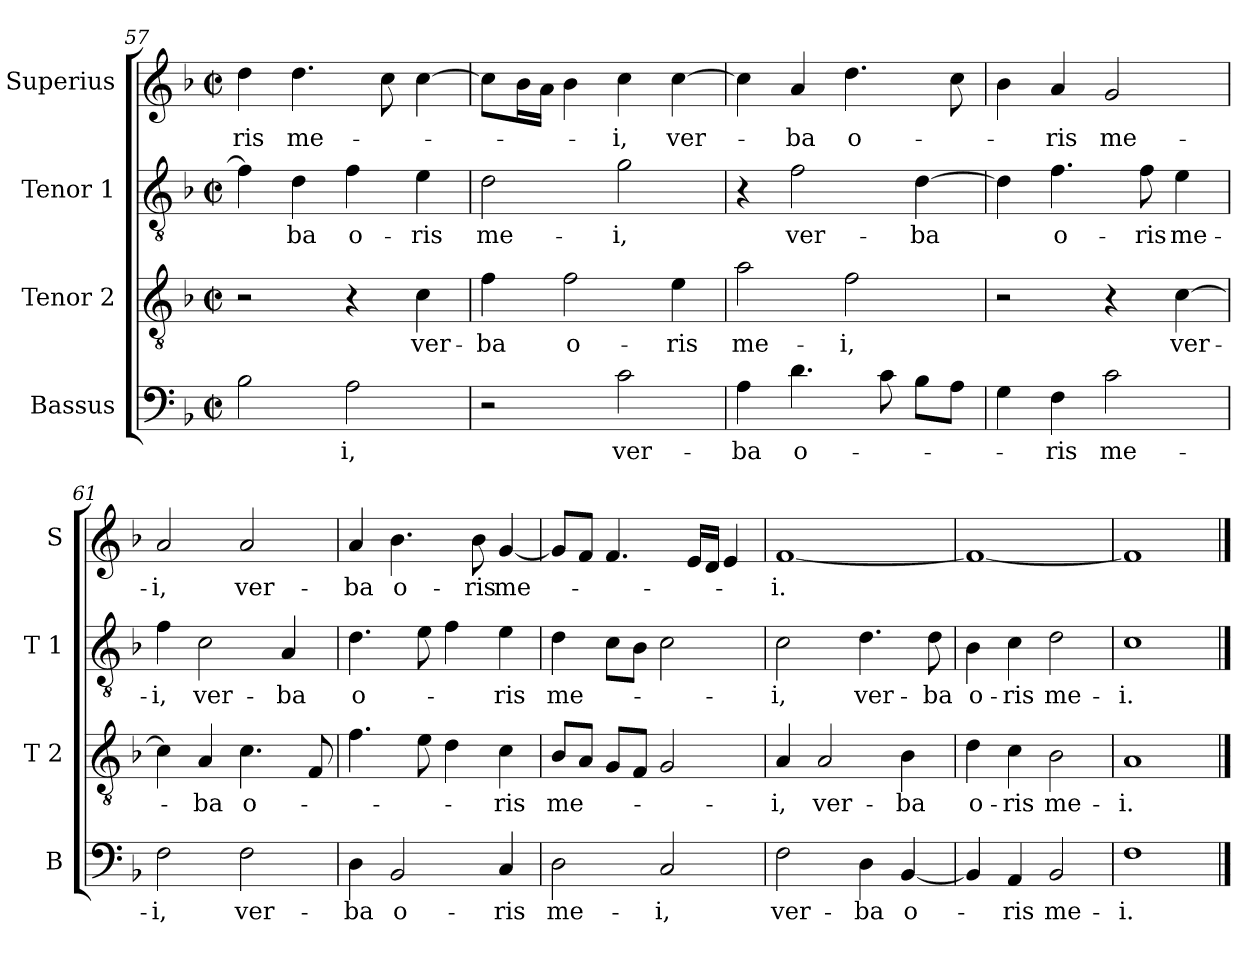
**kern	**text	**kern	**text	**kern	**text	**kern	**text
*part4	*part4	*part3	*part3	*part2	*part2	*part1	*part1
*staff4	*staff4	*staff3	*staff3	*staff2	*staff2	*staff1	*staff1
*I"Bassus	*	*I"Tenor 2	*	*I"Tenor 1	*	*I"Superius	*
*I'B	*	*I'T 2	*	*I'T 1	*	*I'S	*
*clefF4	*	*clefGv2	*	*clefGv2	*	*clefG2	*
*k[b-]	*	*k[b-]	*	*k[b-]	*	*k[b-]	*
*F:	*	*F:	*	*F:	*	*F:	*
*M2/2	*	*M2/2	*	*M2/2	*	*M2/2	*
*met(c|)	*	*met(c|)	*	*met(c|)	*	*met(c|)	*
=57	=57	=57	=57	=57	=57	=57	=57
!	!	!	!	!	!	!	!LO:LY:b
2B-\	.	2r	.	4f\]	.	4dd\	-ris
!	!	!	!	!	!LO:LY:b	!	!LO:LY:b
.	.	.	.	4d\	-ba	4.dd\	me-
!	!LO:LY:b	!	!	!	!LO:LY:b	!	!
2A\	-i,	4r	.	4f\	o-	.	.
.	.	.	.	.	.	8cc\	.
!	!	!	!LO:LY:b	!	!LO:LY:b	!	!
.	.	4c\	ver-	4e\	-ris	[4cc\	.
=58	=58	=58	=58	=58	=58	=58	=58
!	!	!	!LO:LY:b	!	!LO:LY:b	!	!
2r	.	4f\	-ba	2d\	me-	8cc\L]	.
.	.	.	.	.	.	16b-\L	.
.	.	.	.	.	.	16a\JJ	.
!	!	!	!LO:LY:b	!	!	!	!
.	.	2f\	o-	.	.	4b-\	.
!	!LO:LY:b	!	!	!	!LO:LY:b	!	!LO:LY:b
2c\	ver-	.	.	2g\	-i,	4cc\	-i,
!	!	!	!LO:LY:b	!	!	!	!LO:LY:b
.	.	4e\	-ris	.	.	[4cc\	ver-
=59	=59	=59	=59	=59	=59	=59	=59
!	!LO:LY:b	!	!LO:LY:b	!	!	!	!
4A\	-ba	2a\	me-	4r	.	4cc\]	.
!	!LO:LY:b	!	!	!	!LO:LY:b	!	!LO:LY:b
4.d\	o-	.	.	2f\	ver-	4a/	-ba
!	!	!	!LO:LY:b	!	!	!	!LO:LY:b
.	.	2f\	-i,	.	.	4.dd\	o-
8c\	.	.	.	.	.	.	.
!	!	!	!	!	!LO:LY:b	!	!
8B-\L	.	.	.	[4d\	-ba	.	.
8A\J	.	.	.	.	.	8cc\	.
=60	=60	=60	=60	=60	=60	=60	=60
4G\	.	2r	.	4d\]	.	4b-\	.
!	!LO:LY:b	!	!	!	!LO:LY:b	!	!LO:LY:b
4F\	-ris	.	.	4.f\	o-	4a/	-ris
!	!LO:LY:b	!	!	!	!	!	!LO:LY:b
2c\	me-	4r	.	.	.	2g/	me-
!	!	!	!	!	!LO:LY:b	!	!
.	.	.	.	8f\	-ris	.	.
!	!	!	!LO:LY:b	!	!LO:LY:b	!	!
.	.	[4c\	ver-	4e\	me-	.	.
!!LO:LB:g=z
=61	=61	=61	=61	=61	=61	=61	=61
!	!LO:LY:b	!	!	!	!LO:LY:b	!	!LO:LY:b
2F\	-i,	4c\]	.	4f\	-i,	2a/	-i,
!	!	!	!LO:LY:b	!	!LO:LY:b	!	!
.	.	4A/	-ba	2c\	ver-	.	.
!	!LO:LY:b	!	!LO:LY:b	!	!	!	!LO:LY:b
2F\	ver-	4.c\	o-	.	.	2a/	ver-
!	!	!	!	!	!LO:LY:b	!	!
.	.	.	.	4A/	-ba	.	.
.	.	8F/	.	.	.	.	.
=62	=62	=62	=62	=62	=62	=62	=62
!	!LO:LY:b	!	!	!	!LO:LY:b	!	!LO:LY:b
4D\	-ba	4.f\	.	4.d\	o-	4a/	-ba
!	!LO:LY:b	!	!	!	!	!	!LO:LY:b
2BB-/	o-	.	.	.	.	4.b-\	o-
.	.	8e\	.	8e\	.	.	.
.	.	4d\	.	4f\	.	.	.
!	!	!	!	!	!	!	!LO:LY:b
.	.	.	.	.	.	8b-\	-ris
!	!LO:LY:b	!	!LO:LY:b	!	!LO:LY:b	!	!LO:LY:b
4C/	-ris	4c\	-ris	4e\	-ris	[4g/	me-
=63	=63	=63	=63	=63	=63	=63	=63
!	!LO:LY:b	!	!LO:LY:b	!	!LO:LY:b	!	!
2D\	me-	8B-/L	me-	4d\	me-	8g/L]	.
.	.	8A/J	.	.	.	8f/J	.
.	.	8G/L	.	8c\L	.	4.f/	.
.	.	8F/J	.	8B-\J	.	.	.
!	!LO:LY:b	!	!	!	!	!	!
2C/	-i,	2G/	.	2c\	.	.	.
.	.	.	.	.	.	16e/LL	.
.	.	.	.	.	.	16d/JJ	.
.	.	.	.	.	.	4e/	.
=64	=64	=64	=64	=64	=64	=64	=64
!	!LO:LY:b	!	!LO:LY:b	!	!LO:LY:b	!	!LO:LY:b
2F\	ver-	4A/	-i,	2c\	-i,	[1f	-i.
!	!	!	!LO:LY:b	!	!	!	!
.	.	2A/	ver-	.	.	.	.
!	!LO:LY:b	!	!	!	!LO:LY:b	!	!
4D\	-ba	.	.	4.d\	ver-	.	.
!	!LO:LY:b	!	!LO:LY:b	!	!	!	!
[4BB-/	o-	4B-\	-ba	.	.	.	.
!	!	!	!	!	!LO:LY:b	!	!
.	.	.	.	8d\	-ba	.	.
=65	=65	=65	=65	=65	=65	=65	=65
!	!	!	!LO:LY:b	!	!LO:LY:b	!	!
4BB-/]	.	4d\	o-	4B-\	o-	1f_	.
!	!LO:LY:b	!	!LO:LY:b	!	!LO:LY:b	!	!
4AA/	-ris	4c\	-ris	4c\	-ris	.	.
!	!LO:LY:b	!	!LO:LY:b	!	!LO:LY:b	!	!
2BB-/	me-	2B-\	me-	2d\	me-	.	.
=66	=66	=66	=66	=66	=66	=66	=66
!	!LO:LY:b	!	!LO:LY:b	!	!LO:LY:b	!	!
1F	-i.	1A	-i.	1c	-i.	1f]	.
==	==	==	==	==	==	==	==
*-	*-	*-	*-	*-	*-	*-	*-
